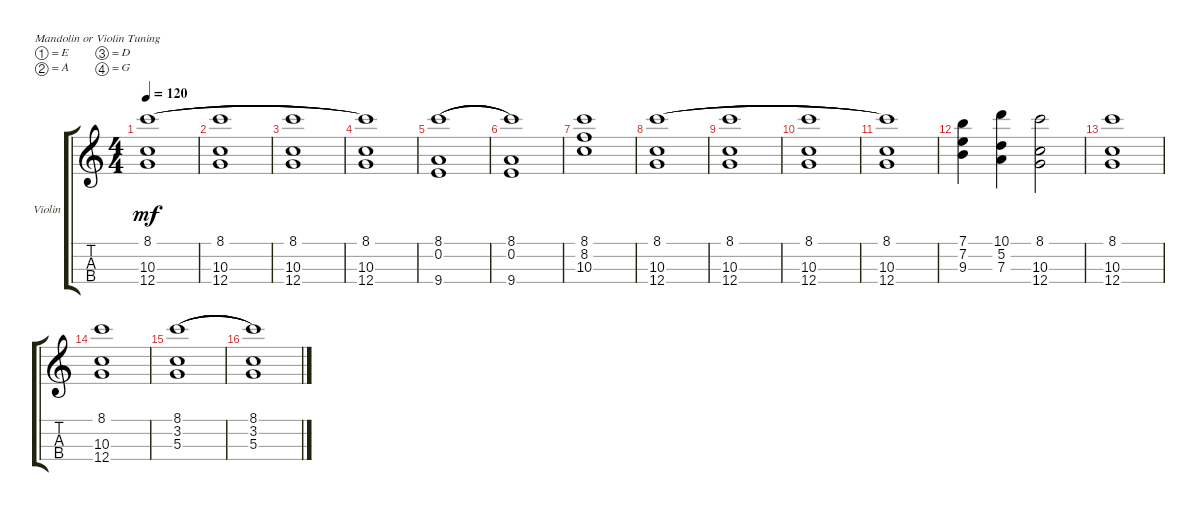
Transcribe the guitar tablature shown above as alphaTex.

\defaultSystemsLayout 4
\bracketExtendMode groupsimilarinstruments
\firstSystemTrackNameOrientation horizontal
\otherSystemsTrackNameOrientation horizontal
\track ("VIO Strings|Holding note" "Violin") {instrument violin}
\staff {score tabs}
\tuning (E5 A4 D4 G3)
\ts (4 4)
\tempo 120
\clef g2
\scale
0.333333
\ks c
(8.1 10.3 12.4).1{dy mf legatoorigin} |
\scale
0.333333 (8.1 10.3 12.4).1{legatoorigin} |
\scale
0.333333 (8.1 10.3 12.4).1{legatoorigin} |
\scale
0.333333 (8.1 10.3 12.4).1 |
\scale
0.333333 (0.2 8.1 9.4).1{legatoorigin} |
\scale
0.333333 (0.2 8.1 9.4).1 |
\scale
0.333333 (8.1 8.2 10.3).1 |
\scale
0.333333 (8.1 10.3 12.4).1{legatoorigin} |
\scale
0.333333 (8.1 10.3 12.4).1{legatoorigin} |
\scale
0.333333 (8.1 10.3 12.4).1{legatoorigin} |
\scale
0.333333 (8.1 10.3 12.4).1 |
\scale
0.333333 (7.1 7.2 9.3).4 (10.1 5.2 7.3).4 (8.1 10.3 12.4).2 |
\scale
0.333333 (8.1 10.3 12.4).1 |
\scale
0.333333 (8.1 10.3 12.4).1 |
\scale
0.333333 (3.2 8.1 5.3).1{legatoorigin} |
\scale
0.333333 (3.2 8.1 5.3).1
